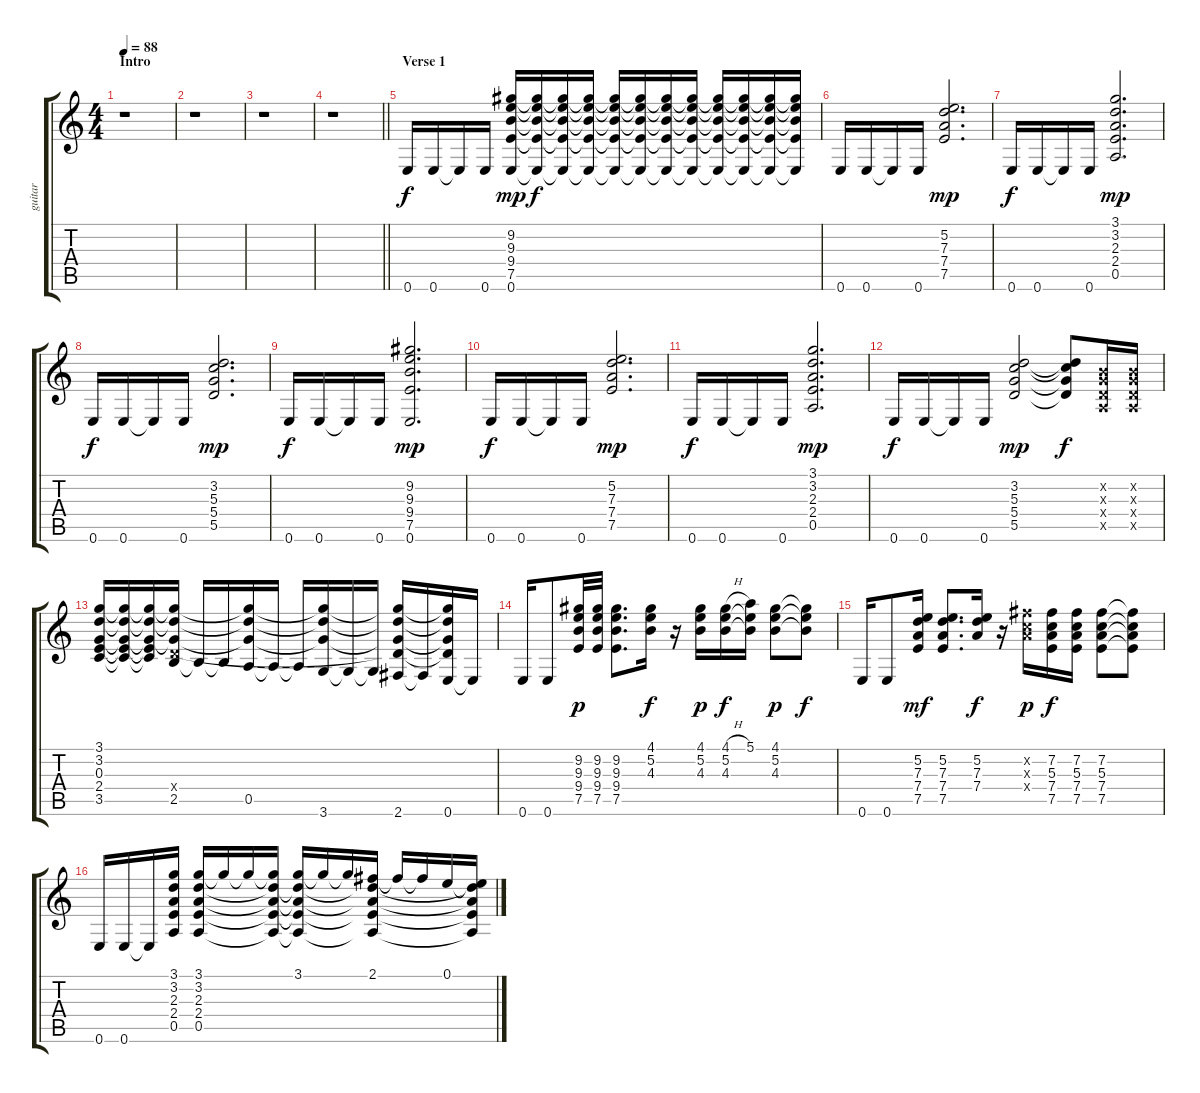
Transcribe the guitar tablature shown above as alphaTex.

\track ("guitar" "guitar") {instrument overdrivenguitar}
\staff {score tabs}
\tuning (E4 B3 G3 D3 A2 E2) {hide}
\ts (4 4)
\section ("" "Intro")
\tempo 88
\clef g2
\ks c
r.1{dy f instrument overdrivenguitar} |
r.1 |
r.1 |
\barLineRight lightlight
r.1 |
\section ("" "Verse 1")
0.6.16 0.6.16 0.6{t}.16 0.6.16 (9.2 9.3 9.4 7.5 0.6).16{dy mp} (9.2{t} 9.3{t} 9.4{t} 7.5{t} 0.6{t}).16{dy f} (9.2{t} 9.3{t} 9.4{t} 7.5{t} 0.6{t}).16 (9.2{t} 9.3{t} 9.4{t} 7.5{t} 0.6{t}).16 (9.2{t} 9.3{t} 9.4{t} 7.5{t} 0.6{t}).16 (9.2{t} 9.3{t} 9.4{t} 7.5{t} 0.6{t}).16 (9.2{t} 9.3{t} 9.4{t} 7.5{t} 0.6{t}).16 (9.2{t} 9.3{t} 9.4{t} 7.5{t} 0.6{t}).16 (9.2{t} 9.3{t} 9.4{t} 7.5{t} 0.6{t}).16 (9.2{t} 9.3{t} 9.4{t} 7.5{t} 0.6{t}).16 (9.2{t} 9.3{t} 9.4{t} 7.5{t} 0.6{t}).16 (9.2{t} 9.3{t} 9.4{t} 7.5{t} 0.6{t}).16 |
0.6.16 0.6.16 0.6{t}.16 0.6.16 (5.2 7.3 7.4 7.5).2{d dy mp} |
0.6.16{dy f} 0.6.16 0.6{t}.16 0.6.16 (3.1 3.2 2.3 2.4 0.5).2{d dy mp} |
0.6.16{dy f} 0.6.16 0.6{t}.16 0.6.16 (3.2 5.3 5.4 5.5).2{d dy mp} |
0.6.16{dy f} 0.6.16 0.6{t}.16 0.6.16 (9.2 9.3 9.4 7.5 0.6).2{d dy mp} |
0.6.16{dy f} 0.6.16 0.6{t}.16 0.6.16 (5.2 7.3 7.4 7.5).2{d dy mp} |
0.6.16{dy f} 0.6.16 0.6{t}.16 0.6.16 (3.1 3.2 2.3 2.4 0.5).2{d dy mp} |
0.6.16{dy f} 0.6.16 0.6{t}.16 0.6.16 (3.2 5.3 5.4 5.5).2{dy mp} (3.2{t} 5.3{t} 5.4{t} 5.5{t}).8{dy f} (0.2{x} 0.3{x} 0.4{x} 0.5{x}).16 (0.2{x} 0.3{x} 0.4{x} 0.5{x}).16 |
(3.1 3.2 0.3 2.4 3.5).16 (3.1{t} 3.2{t} 0.3{t} 2.4{t} 3.5{t}).16 (3.1{t} 3.2{t} 0.3{t} 2.4{t} 3.5{t}).16 (3.1{t} 3.2{t} 0.3{t} 0.4{x} 2.5).16 2.5{t}.16 2.5{t}.16 (3.1{t} 3.2{t} 0.3{t} 0.5).16 0.5{t}.16 0.5{t}.16 (3.1{t} 3.2{t} 0.3{t} 3.6).16 3.6{t}.16 3.6{t}.16 (3.1{t} 3.2{t} 0.3{t} 0.4{t} 2.6).16 2.6{t}.16 (3.1{t} 3.2{t} 0.3{t} 0.4{t} 0.6).16 0.6{t}.16 |
0.6.16 0.6.8 (9.2 9.3 9.4 7.5).32{dy p} (9.2 9.3 9.4 7.5).32 (9.2 9.3 9.4 7.5).8{d} (4.1 5.2 4.3).16{dy f} r.16 (4.1 5.2 4.3).16{dy p} (4.1{h} 5.2 4.3).16{dy f} (5.1 5.2{t} 4.3{t}).16 (4.1 5.2 4.3).8{dy p} (4.1{t} 5.2{t} 4.3{t}).8{dy f} |
0.6.16 0.6.8 (5.2 7.3 7.4 7.5).16{dy mf} (5.2 7.3 7.4 7.5).8{d} (5.2 7.3 7.4).16{dy f} r.16 (7.2{x} 5.3{x} 7.4{x}).16{dy p} (7.2 5.3 7.4 7.5).16{dy f} (7.2 5.3 7.4 7.5).16 (7.2 5.3 7.4 7.5).8 (7.2{t} 5.3{t} 7.4{t} 7.5{t}).8 |
0.6.16 0.6.16 0.6{t}.16 (3.1 3.2 2.3 2.4 0.5).16 (3.1 3.2 2.3 2.4 0.5).16 3.1{t}.16 3.1{t}.16 (3.1{t} 3.2{t} 2.3{t} 2.4{t} 0.5{t}).16 (3.1 3.2{t} 2.3{t} 2.4{t} 0.5{t}).16 3.1{t}.16 3.1{t}.16 (2.1 3.2{t} 2.3{t} 2.4{t} 0.5{t}).16 2.1{t}.16 2.1{t}.16 0.1.16 (0.1{t} 3.2{t} 2.3{t} 2.4{t} 0.5{t}).16
